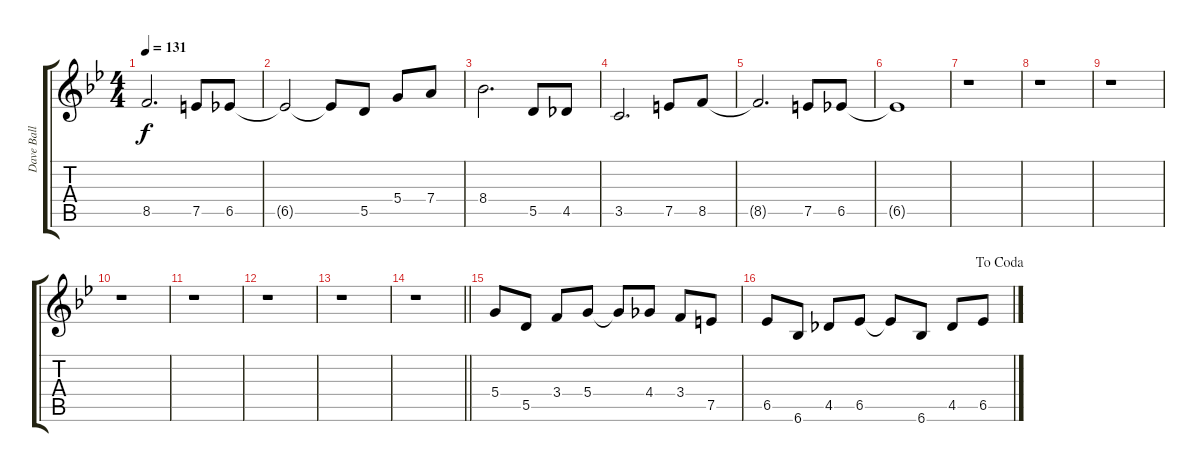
\track ("Dave Ball - Electric Guitar w/ distortio" "Dave Ball ") {instrument overdrivenguitar}
\staff {score tabs}
\tuning (E4 B3 G3 D3 A2 E2) {hide}
\ts (4 4)
\tempo 131
\clef g2
\ks bb
8.5{t}.2{d dy f} 7.5.8 6.5.8 |
6.5{t}.2 6.5{t}.8 5.5.8 5.4.8 7.4.8 |
8.4.2{d} 5.5.8 4.5.8 |
3.5.2{d} 7.5.8 8.5.8 |
8.5{t}.2{d} 7.5.8 6.5.8 |
6.5{t}.1 |
r.1 |
r.1 |
r.1 |
r.1 |
r.1 |
r.1 |
r.1 |
\barLineRight lightlight
r.1 |
5.4.8 5.5.8 3.4.8 5.4.8 5.4{t}.8 4.4.8 3.4.8 7.5.8 |
\jump dacoda
6.5.8 6.6.8 4.5.8 6.5.8 6.5{t}.8 6.6.8 4.5.8 6.5.8
